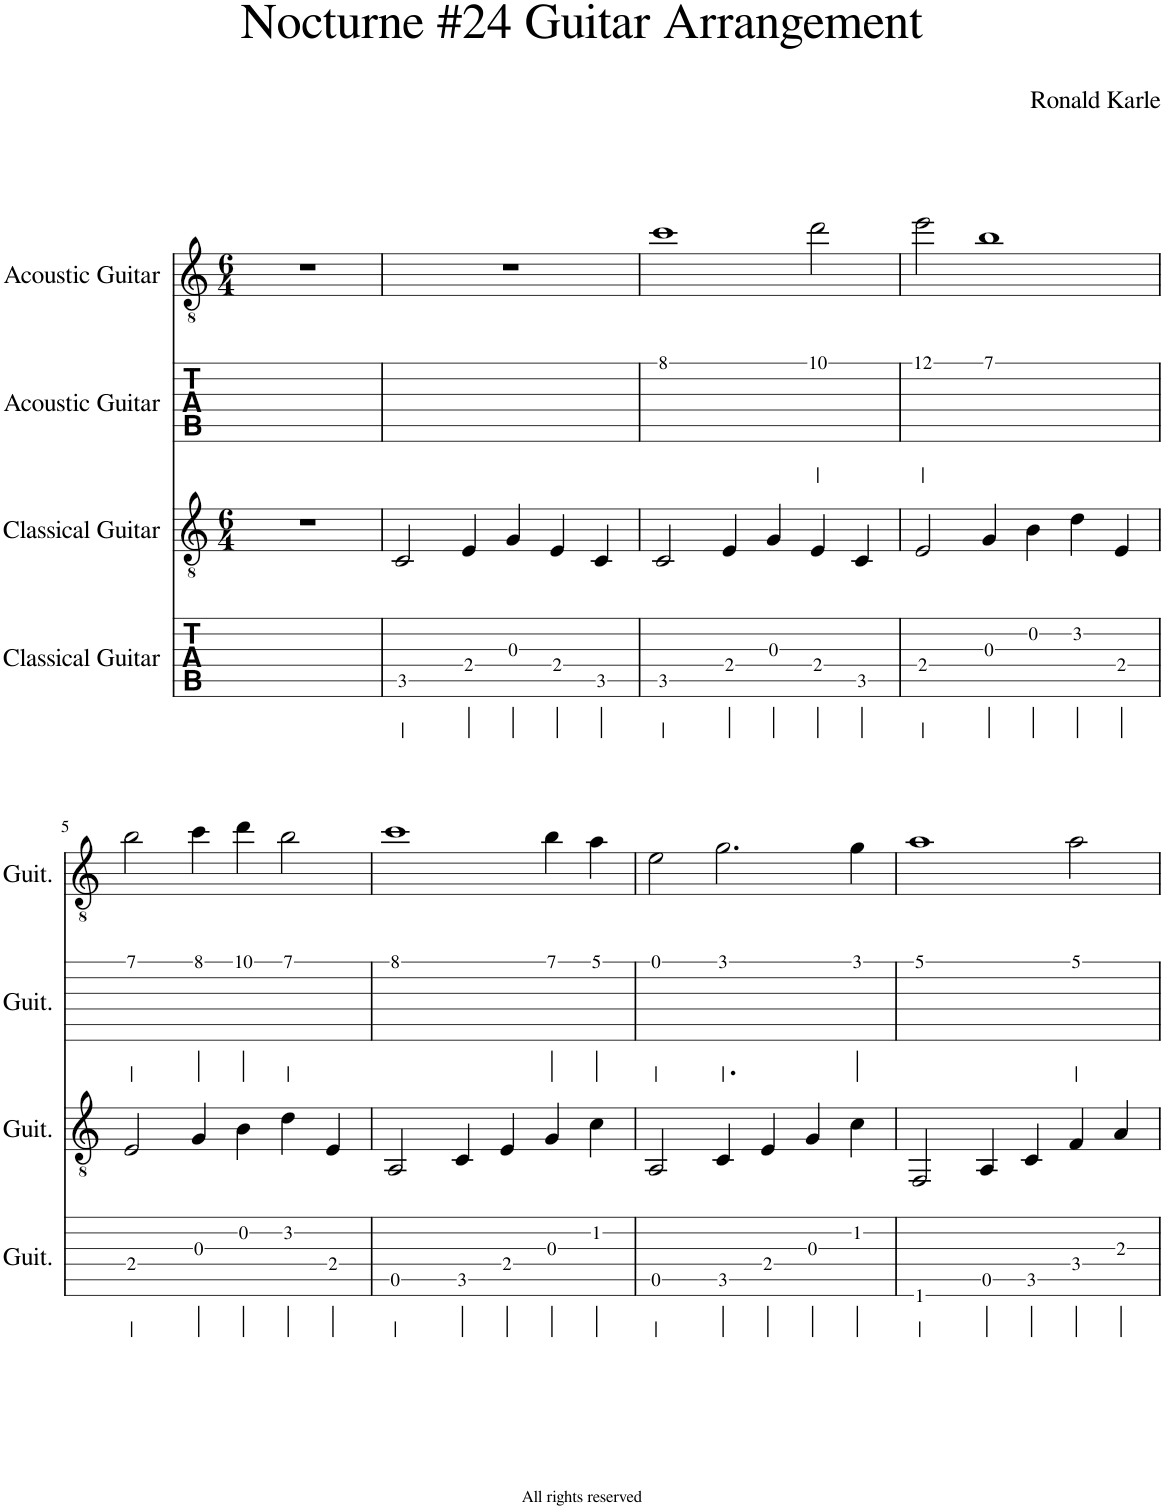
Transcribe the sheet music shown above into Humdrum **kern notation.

**kern	**kern	**kern	**kern
*part4	*part3	*part2	*part1
*staff4	*staff3	*staff2	*staff1
*I"Classical Guitar	*I"Classical Guitar	*I"Acoustic Guitar	*I"Acoustic Guitar
*I'Guit.	*I'Guit.	*I'Guit.	*I'Guit.
*stria6	*	*stria6	*
*	*clefGv2	*	*clefGv2
*k[]	*k[]	*k[]	*k[]
*M6/4	*M6/4	*M6/4	*M6/4
=1	=1	=1	=1
1.r	1.r	1.r	1.r
=2	=2	=2	=2
2C\	2C/	1.r	1.r
4E\	4E/	.	.
4G\	4G/	.	.
4E\	4E/	.	.
4C\	4C/	.	.
=3	=3	=3	=3
2C\	2C/	1cc	1cc
4E\	4E/	.	.
4G\	4G/	.	.
4E\	4E/	2dd\	2dd\
4C\	4C/	.	.
=4	=4	=4	=4
2E\	2E/	2ee\	2ee\
4G\	4G/	1b	1b
4B\	4B\	.	.
4d\	4d\	.	.
4E\	4E/	.	.
!!LO:LB:g=z
=5	=5	=5	=5
2E\	2E/	2b\	2b\
4G\	4G/	4cc\	4cc\
4B\	4B\	4dd\	4dd\
4d\	4d\	2b\	2b\
4E\	4E/	.	.
=6	=6	=6	=6
2AA\	2AA/	1cc	1cc
4C\	4C/	.	.
4E\	4E/	.	.
4G\	4G/	4b\	4b\
4c\	4c\	4a\	4a\
=7	=7	=7	=7
2AA\	2AA/	2e\	2e\
4C\	4C/	2.g\	2.g\
4E\	4E/	.	.
4G\	4G/	.	.
4c\	4c\	4g\	4g\
=8	=8	=8	=8
2FF\	2FF/	1a	1a
4AA\	4AA/	.	.
4C\	4C/	.	.
4F\	4F/	2a\	2a\
4A\	4A/	.	.
=	=	=	=
*-	*-	*-	*-
